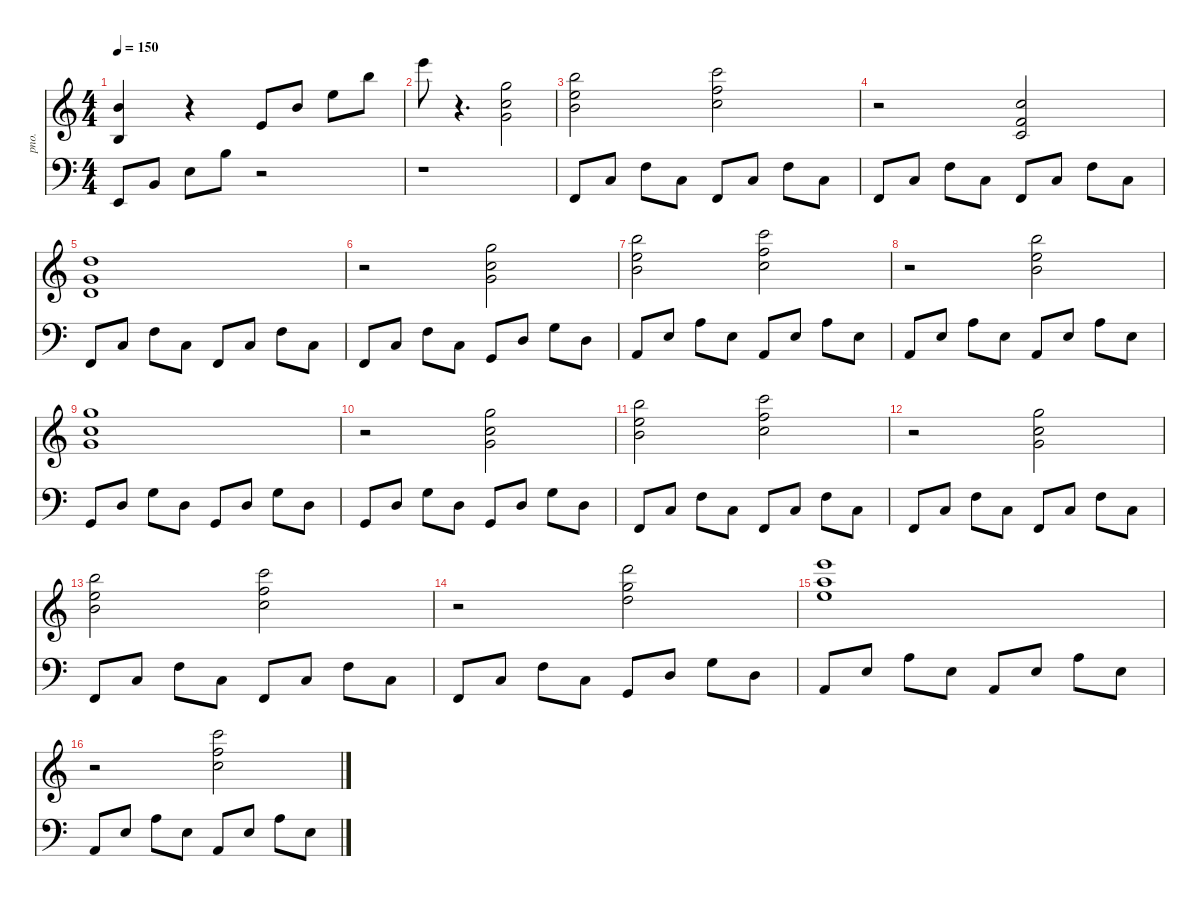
\defaultSystemsLayout 4
\hideDynamics
\bracketExtendMode nobrackets
\otherSystemsTrackNameOrientation horizontal
\track ("Acoustic Piano" "pno.") {instrument acousticgrandpiano}
\staff {score}
\tuning (E4 B3 G3 D3 A2 E2)
\ts (4 4)
\tempo 150
\clef g2
\ks c
(4.3 21.4).4{dy mf beam Up} r.4{beam Up} 0.1.8{beam Up} 7.1.8{beam Up} 12.1.8{beam Down} 19.1.8{beam Down} |
24.1.8{beam Down} r.4{d beam Down} (3.1 20.2 22.4).2{beam Down} |
(7.1 28.3 17.2).2{beam Down} (8.1 29.3 27.4).2{beam Down} |
r.2{beam Down} (15.5 15.4 17.3).2{beam Up} |
(12.4 12.3 15.2).1{beam Up} |
r.2{beam Down} (3.1 20.2 22.4).2{beam Down} |
(7.1 28.3 17.2).2{beam Down} (8.1 29.3 27.4).2{beam Down} |
r.2{beam Down} (16.3 17.2 19.1).2{beam Down} |
(12.3 13.2 15.1).1{beam Down} |
r.2{beam Down} (3.1 20.2 22.4).2{beam Down} |
(7.1 28.3 17.2).2{beam Down} (8.1 29.3 27.4).2{beam Down} |
r.2{beam Down} (3.1 20.2 22.4).2{beam Down} |
(7.1 28.3 17.2).2{beam Down} (8.1 29.3 27.4).2{beam Down} |
r.2{beam Down} (15.2 22.1 24.3).2{beam Down} |
(17.2 17.1 33.3).1{beam Down} |
r.2{beam Down} (20.1 17.3 18.2).2{beam Down}
\staff {score}
\tuning (G2 D2 A1 E1 B0)
\clef f4
\ottava regular
\simile none
\ks c
7.3.8{dy mf beam Up} 9.2.8{beam Up} 9.1.8{beam Down} 16.1.8{beam Down} r.2{beam Down} |
r.1{beam Down} |
3.2.8{beam Up} 5.1.8{beam Up} 10.1.8{beam Down} 10.2.8{beam Down} 3.2.8{beam Up} 5.1.8{beam Up} 10.1.8{beam Down} 10.2.8{beam Down} |
3.2.8{beam Up} 5.1.8{beam Up} 10.1.8{beam Down} 10.2.8{beam Down} 3.2.8{beam Up} 5.1.8{beam Up} 10.1.8{beam Down} 10.2.8{beam Down} |
3.2.8{beam Up} 5.1.8{beam Up} 10.1.8{beam Down} 10.2.8{beam Down} 3.2.8{beam Up} 5.1.8{beam Up} 10.1.8{beam Down} 10.2.8{beam Down} |
3.2.8{beam Up} 5.1.8{beam Up} 10.1.8{beam Down} 10.2.8{beam Down} 5.2.8{beam Up} 7.1.8{beam Up} 12.1.8{beam Down} 12.2.8{beam Down} |
7.2.8{beam Up} 9.1.8{beam Up} 14.1.8{beam Down} 14.2.8{beam Down} 7.2.8{beam Up} 9.1.8{beam Up} 14.1.8{beam Down} 14.2.8{beam Down} |
7.2.8{beam Up} 9.1.8{beam Up} 14.1.8{beam Down} 14.2.8{beam Down} 7.2.8{beam Up} 9.1.8{beam Up} 14.1.8{beam Down} 14.2.8{beam Down} |
5.2.8{beam Up} 7.1.8{beam Up} 12.1.8{beam Down} 12.2.8{beam Down} 5.2.8{beam Up} 7.1.8{beam Up} 12.1.8{beam Down} 12.2.8{beam Down} |
5.2.8{beam Up} 7.1.8{beam Up} 12.1.8{beam Down} 12.2.8{beam Down} 5.2.8{beam Up} 7.1.8{beam Up} 12.1.8{beam Down} 12.2.8{beam Down} |
3.2.8{beam Up} 5.1.8{beam Up} 10.1.8{beam Down} 10.2.8{beam Down} 3.2.8{beam Up} 5.1.8{beam Up} 10.1.8{beam Down} 10.2.8{beam Down} |
3.2.8{beam Up} 5.1.8{beam Up} 10.1.8{beam Down} 10.2.8{beam Down} 3.2.8{beam Up} 5.1.8{beam Up} 10.1.8{beam Down} 10.2.8{beam Down} |
3.2.8{beam Up} 5.1.8{beam Up} 10.1.8{beam Down} 10.2.8{beam Down} 3.2.8{beam Up} 5.1.8{beam Up} 10.1.8{beam Down} 10.2.8{beam Down} |
3.2.8{beam Up} 5.1.8{beam Up} 10.1.8{beam Down} 10.2.8{beam Down} 5.2.8{beam Up} 7.1.8{beam Up} 12.1.8{beam Down} 12.2.8{beam Down} |
7.2.8{beam Up} 9.1.8{beam Up} 14.1.8{beam Down} 14.2.8{beam Down} 7.2.8{beam Up} 9.1.8{beam Up} 14.1.8{beam Down} 14.2.8{beam Down} |
7.2.8{beam Up} 9.1.8{beam Up} 14.1.8{beam Down} 14.2.8{beam Down} 7.2.8{beam Up} 9.1.8{beam Up} 14.1.8{beam Down} 14.2.8{beam Down}
